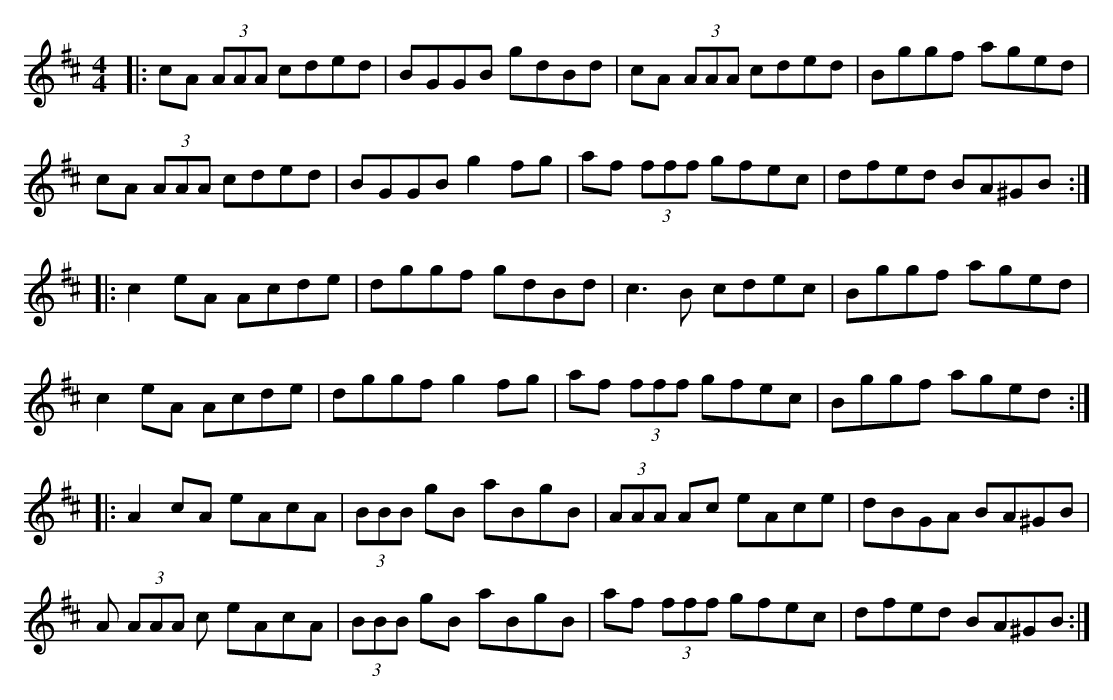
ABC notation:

X:1
M:4/4
K:Amix
|:cA (3AAA cded|BGGB gdBd|cA (3AAA cded|Bggf aged|
cA (3AAA cded|BGGB g2fg|af (3fff gfec|dfed BA^GB:|
|:c2 eA Acde|dggf gdBd|c3B cdec|Bggf aged|
c2eA Acde|dggf g2 fg|af (3fff gfec|Bggf aged:|
|:A2 cA eAcA|(3BBB gB aBgB|(3AAA Ac eAce|dBGA BA^GB|
A (3AAA c eAcA|(3BBB gB aBgB|af (3fff gfec|dfed BA^GB:|
